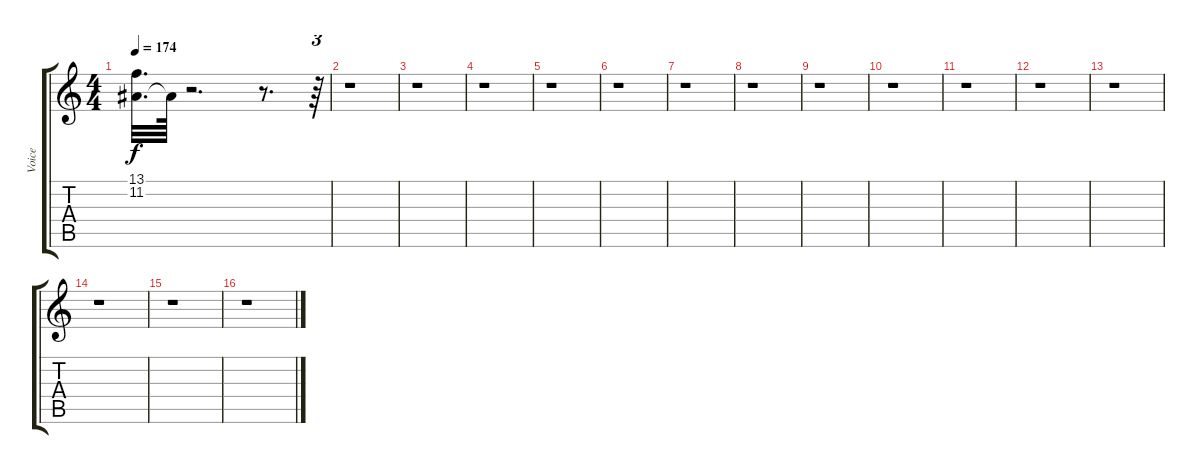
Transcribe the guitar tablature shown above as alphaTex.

\track ("Voice" "Voice") {instrument choiraahs}
\staff {score tabs}
\tuning (E4 B3 G3 D3 A2 E2) {hide}
\ts (4 4)
\tempo 174
\clef g2
\ks c
(13.1{t} 11.2{t}).32{d dy f} 11.2{t}.64 r.2{d} r.8{d} r.64{tu (3 2)} |
r.1 |
r.1 |
r.1 |
r.1 |
r.1 |
r.1 |
r.1 |
r.1 |
r.1 |
r.1 |
r.1 |
r.1 |
r.1 |
r.1 |
r.1
